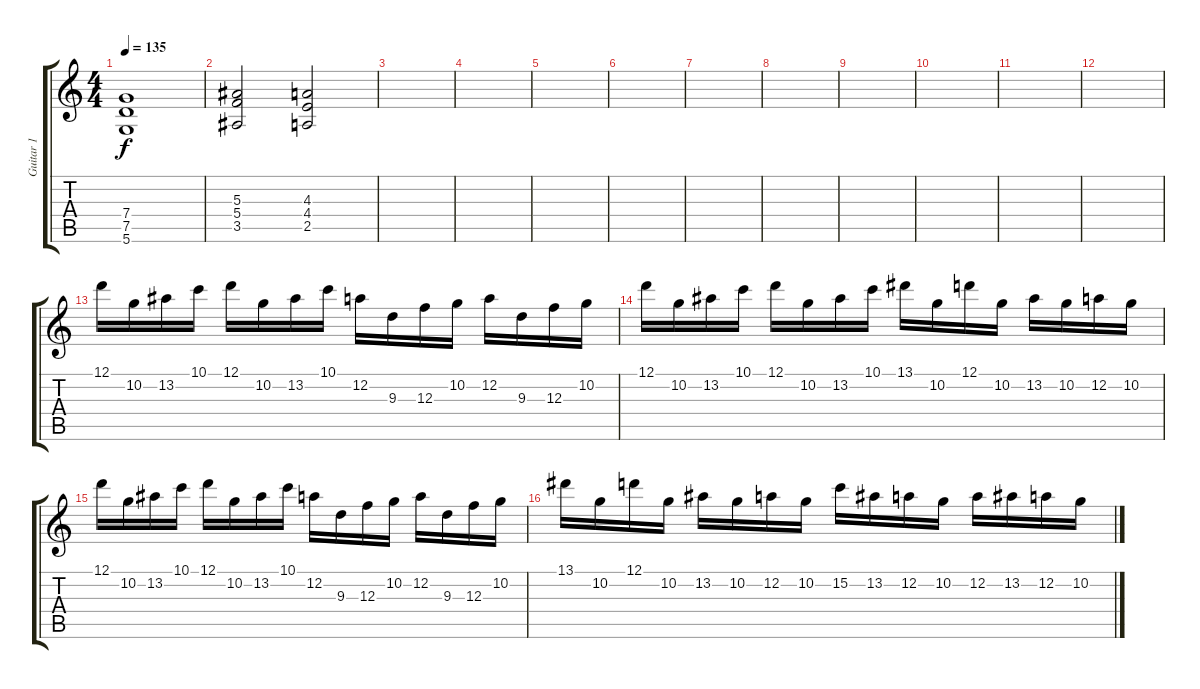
\track ("Guitar 1" "Guitar 1") {instrument distortionguitar}
\staff {score tabs}
\tuning (D4 A3 F3 C3 G2 D2) {hide}
\ts (4 4)
\tempo 135
\clef g2
\ks c
(7.4 7.5 5.6).1{dy f} |
(5.3 5.4 3.5).2 (4.3 4.4 2.5).2 |
|
|
|
|
|
|
|
|
|
|
12.1.16 10.2.16 13.2.16 10.1.16 12.1.16 10.2.16 13.2.16 10.1.16 12.2.16 9.3.16 12.3.16 10.2.16 12.2.16 9.3.16 12.3.16 10.2.16 |
12.1.16 10.2.16 13.2.16 10.1.16 12.1.16 10.2.16 13.2.16 10.1.16 13.1.16 10.2.16 12.1.16 10.2.16 13.2.16 10.2.16 12.2.16 10.2.16 |
12.1.16 10.2.16 13.2.16 10.1.16 12.1.16 10.2.16 13.2.16 10.1.16 12.2.16 9.3.16 12.3.16 10.2.16 12.2.16 9.3.16 12.3.16 10.2.16 |
13.1.16 10.2.16 12.1.16 10.2.16 13.2.16 10.2.16 12.2.16 10.2.16 15.2.16 13.2.16 12.2.16 10.2.16 12.2.16 13.2.16 12.2.16 10.2.16
